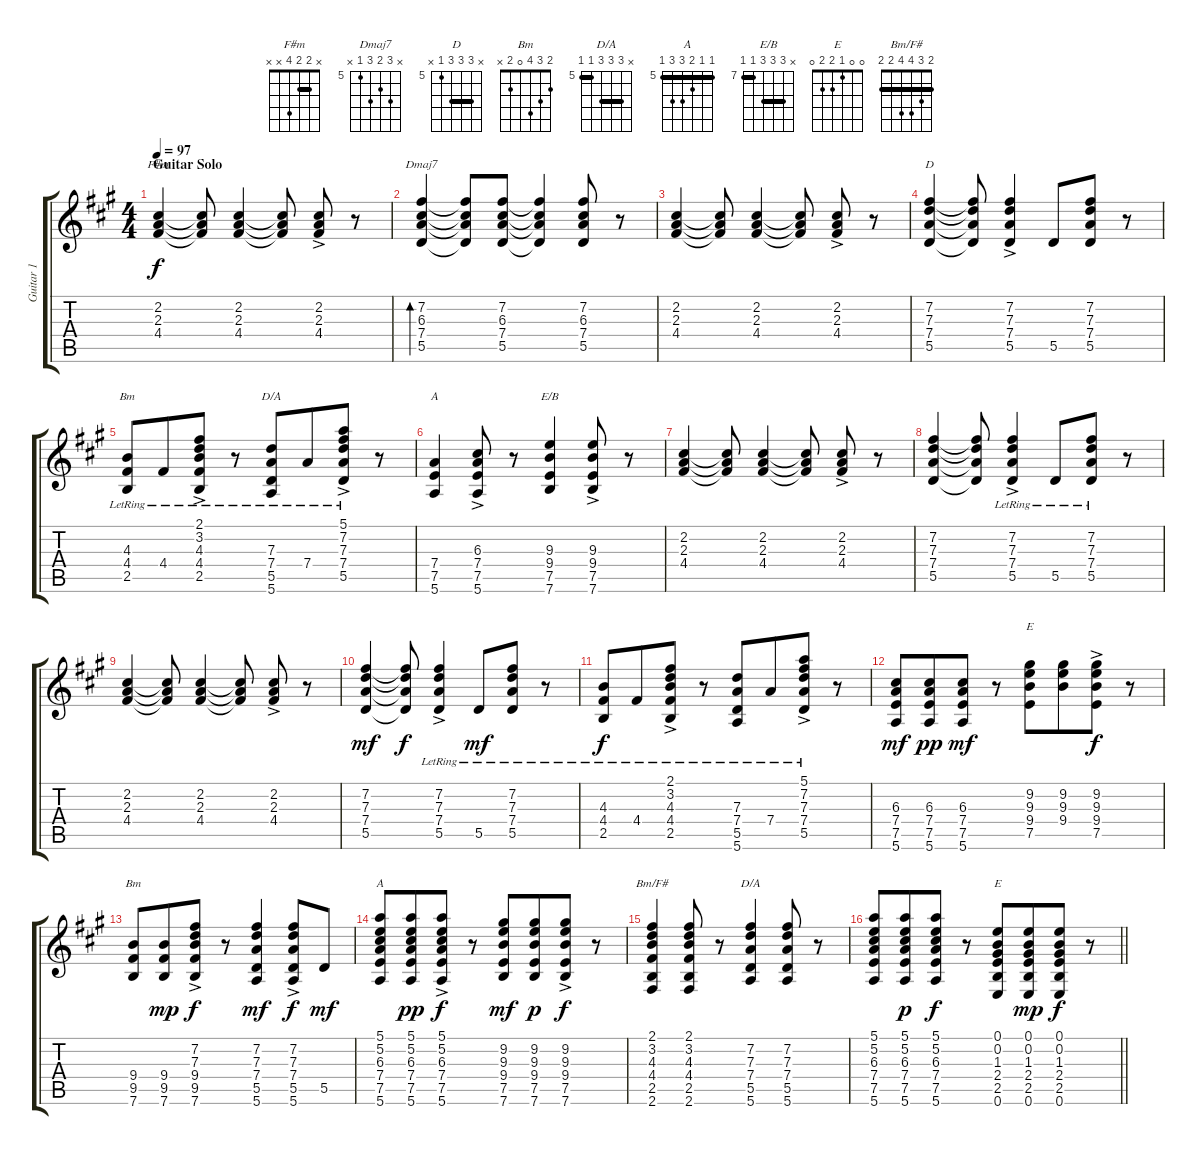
\track ("Guitar 1" "Guitar 1") {instrument electricguitarclean}
\staff {score tabs}
\tuning (E4 B3 G3 D3 A2 E2) {hide}
\chord ("F#m" x 2 2 4 x x) {barre 2}
\chord ("Dmaj7" x 7 6 7 5 x) {firstfret 5}
\chord ("D" x 7 7 7 5 x) {firstfret 5 barre 7}
\chord ("Bm" 2 3 4 4 2 x) {barre 2}
\chord ("D/A" 5 7 7 7 5 5) {firstfret 5 barre 5}
\chord ("A" x x 6 7 7 5) {firstfret 5}
\chord ("E/B" x 9 9 9 7 7) {firstfret 7 barre (7 9)}
\chord ("E" x 9 9 9 7 x) {firstfret 7 barre 9}
\chord ("Bm" 2 3 4 0 2 x)
\chord ("A" 5 5 6 7 7 5) {firstfret 5 barre 5}
\chord ("Bm/F#" 2 3 4 4 2 2) {barre 2}
\chord ("D/A" x 7 7 7 5 5) {firstfret 5 barre (5 7)}
\chord ("E" 0 0 1 2 2 0)
\ts (4 4)
\section ("" "Guitar Solo")
\tempo 97
\clef g2
\ks f#minor
(2.2 2.3 4.4).4{ch "F#m" dy f volume 9} (2.2{t} 2.3{t} 4.4{t}).8 (2.2 2.3 4.4).4 (2.2{t} 2.3{t} 4.4{t}).8 (2.2{ac} 2.3{ac} 4.4{ac}).8 r.8 |
(7.2 6.3 7.4 5.5).4{bd 120 ch "Dmaj7"} (7.2{t} 6.3{t} 7.4{t} 5.5{t}).8 (7.2 6.3 7.4 5.5).8 (7.2{t} 6.3{t} 7.4{t} 5.5{t}).4 (7.2 6.3 7.4 5.5).8 r.8 |
(2.2 2.3 4.4).4 (2.2{t} 2.3{t} 4.4{t}).8 (2.2 2.3 4.4).4 (2.2{t} 2.3{t} 4.4{t}).8 (2.2{ac} 2.3{ac} 4.4{ac}).8 r.8 |
(7.2 7.3 7.4 5.5).4{ch "D"} (7.2{t} 7.3{t} 7.4{t} 5.5{t}).8 (7.2{ac} 7.3{ac} 7.4{ac} 5.5{ac}).4 5.5.8{beam merge} (7.2 7.3 7.4 5.5).8 r.8 |
(4.3{lr} 4.4{lr} 2.5{lr}).8{ch "Bm"} 4.4{lr}.8{beam merge} (2.1{ac lr} 3.2{ac lr} 4.3{ac lr} 4.4{ac lr} 2.5{ac lr}).8 r.8 (7.3{lr} 7.4{lr} 5.5{lr} 5.6{lr}).8{ch "D/A"} 7.4{lr}.8{beam merge} (5.1{ac lr} 7.2{ac lr} 7.3{ac lr} 7.4{ac lr} 5.5{ac lr}).8 r.8 |
(7.4 7.5 5.6).4{ch "A"} (6.3{ac} 7.4{ac} 7.5{ac} 5.6{ac}).8 r.8 (9.3 9.4 7.5 7.6).4{ch "E/B"} (9.3{ac} 9.4{ac} 7.5{ac} 7.6{ac}).8 r.8 |
(2.2 2.3 4.4).4 (2.2{t} 2.3{t} 4.4{t}).8 (2.2 2.3 4.4).4 (2.2{t} 2.3{t} 4.4{t}).8 (2.2{ac} 2.3{ac} 4.4{ac}).8 r.8 |
(7.2 7.3 7.4 5.5).4 (7.2{t} 7.3{t} 7.4{t} 5.5{t}).8 (7.2{ac lr} 7.3{ac lr} 7.4{ac lr} 5.5{ac lr}).4 5.5{lr}.8{beam merge} (7.2{lr} 7.3{lr} 7.4{lr} 5.5{lr}).8 r.8 |
(2.2 2.3 4.4).4 (2.2{t} 2.3{t} 4.4{t}).8 (2.2 2.3 4.4).4 (2.2{t} 2.3{t} 4.4{t}).8 (2.2{ac} 2.3{ac} 4.4{ac}).8 r.8 |
(7.2 7.3 7.4 5.5).4{dy mf} (7.2{t} 7.3{t} 7.4{t} 5.5{t}).8{dy f} (7.2{ac lr} 7.3{ac lr} 7.4{ac lr} 5.5{ac lr}).4 5.5{lr}.8{dy mf beam merge} (7.2{lr} 7.3{lr} 7.4{lr} 5.5{lr}).8 r.8 |
(4.3{lr} 4.4{lr} 2.5{lr}).8{dy f} 4.4{lr}.8{beam merge} (2.1{ac lr} 3.2{ac lr} 4.3{ac lr} 4.4{ac lr} 2.5{ac lr}).8 r.8 (7.3{lr} 7.4{lr} 5.5{lr} 5.6{lr}).8 7.4{lr}.8{beam merge} (5.1{ac lr} 7.2{ac lr} 7.3{ac lr} 7.4{ac lr} 5.5{ac lr}).8 r.8 |
(6.3 7.4 7.5 5.6).8{dy mf} (6.3 7.4 7.5 5.6).8{dy pp beam merge} (6.3 7.4 7.5 5.6).8{dy mf} r.8 (9.2 9.3 9.4 7.5).8{ch "E"} (9.2 9.3 9.4).8{beam merge} (9.2{ac} 9.3{ac} 9.4{ac} 7.5{ac}).8{dy f} r.8 |
(9.4 9.5 7.6).8{ch "Bm"} (9.4 9.5 7.6).8{dy mp beam merge} (7.2{ac} 7.3{ac} 9.4{ac} 9.5{ac} 7.6{ac}).8{dy f} r.8 (7.2 7.3 7.4 5.5 5.6).4{dy mf} (7.2{ac} 7.3{ac} 7.4{ac} 5.5{ac} 5.6{ac}).8{dy f} 5.5.8{dy mf} |
(5.1 5.2 6.3 7.4 7.5 5.6).8{ch "A"} (5.1 5.2 6.3 7.4 7.5 5.6).8{dy pp beam merge} (5.1{ac} 5.2{ac} 6.3{ac} 7.4{ac} 7.5{ac} 5.6{ac}).8{dy f} r.8 (9.2 9.3 9.4 7.5 7.6).8{dy mf} (9.2 9.3 9.4 7.5 7.6).8{dy p beam merge} (9.2{ac} 9.3{ac} 9.4{ac} 7.5{ac} 7.6{ac}).8{dy f} r.8 |
(2.1 3.2 4.3 4.4 2.5 2.6).4{ch "Bm/F#"} (2.1 3.2 4.3 4.4 2.5 2.6).8 r.8 (7.2 7.3 7.4 5.5 5.6).4{ch "D/A"} (7.2 7.3 7.4 5.5 5.6).8 r.8 |
\barLineRight lightlight
(5.1 5.2 6.3 7.4 7.5 5.6).8 (5.1 5.2 6.3 7.4 7.5 5.6).8{dy p beam merge} (5.1 5.2 6.3 7.4 7.5 5.6).8{dy f} r.8 (0.1 0.2 1.3 2.4 2.5 0.6).8{ch "E"} (0.1 0.2 1.3 2.4 2.5 0.6).8{dy mp beam merge} (0.1 0.2 1.3 2.4 2.5 0.6).8{dy f} r.8
